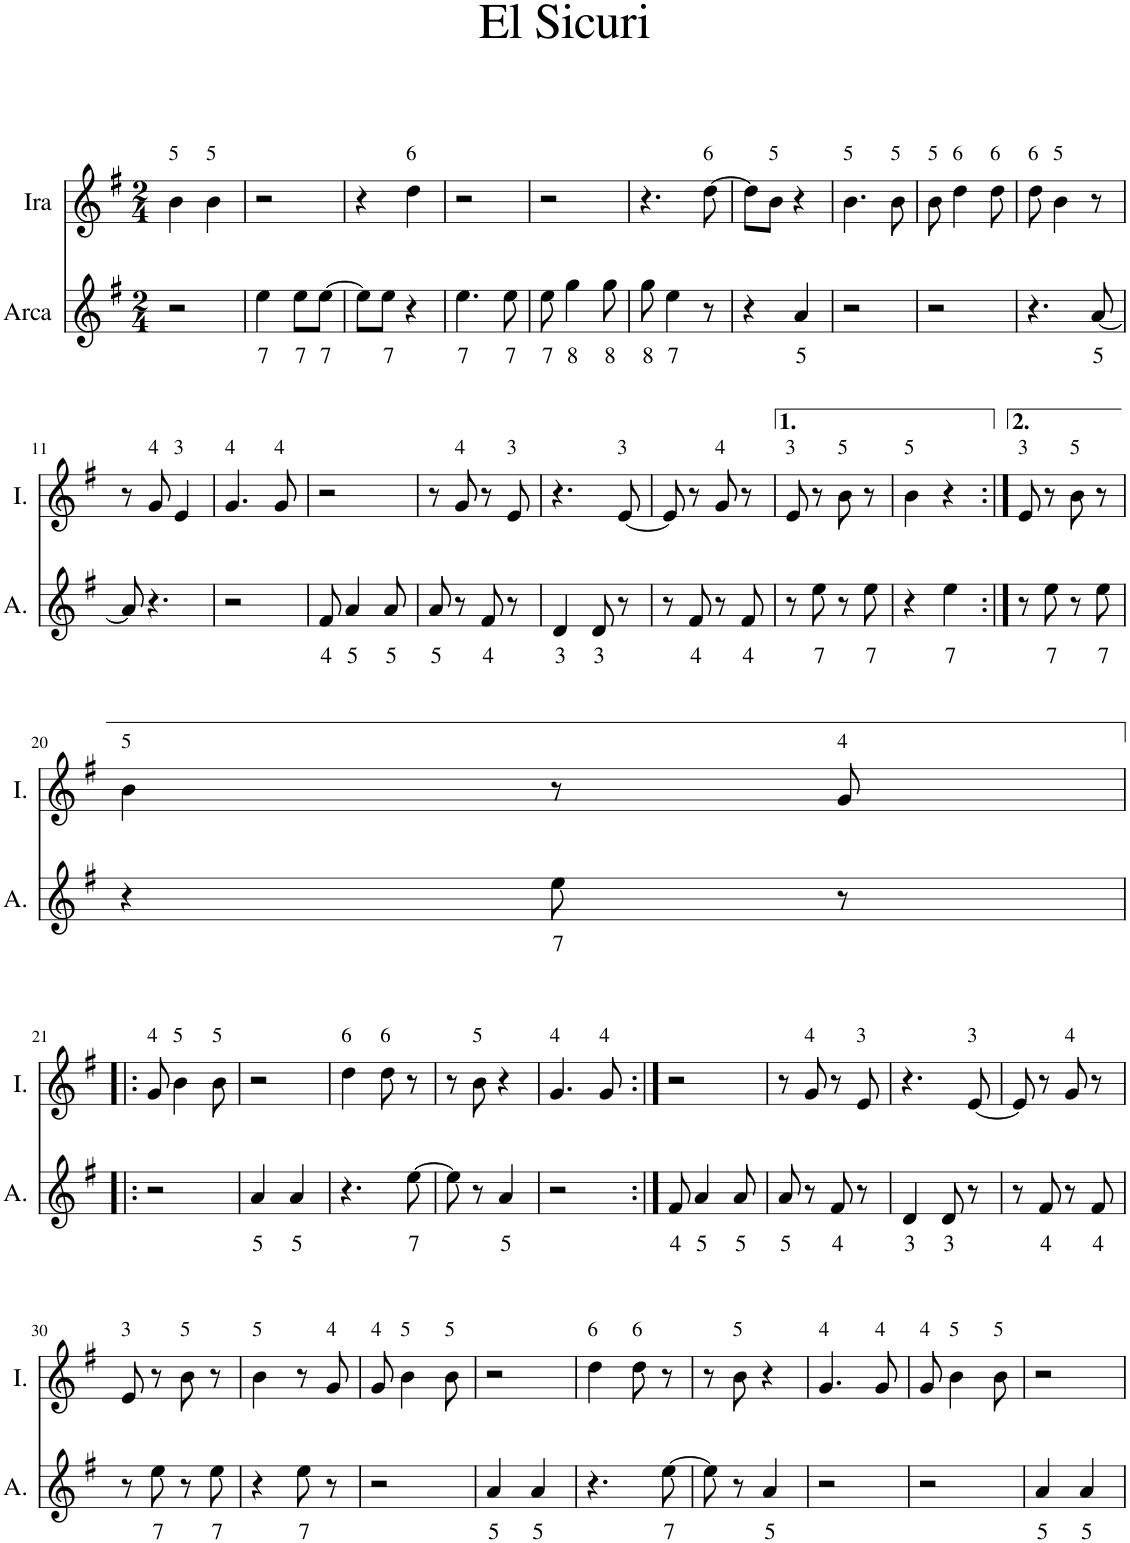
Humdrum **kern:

**kern	**text	**kern
*part2	*part2	*part1
*staff2	*staff2	*staff1
*I"Arca	*	*I"Ira
*I'A.	*	*I'I.
*clefG2	*	*clefG2
*k[f#]	*	*k[f#]
*M2/4	*	*M2/4
=1	=1	=1
!	!	!LO:TX:a:t=5
2r	.	4b\
!	!	!LO:TX:a:t=5
.	.	4b\
=2	=2	=2
!	!LO:LY:b	!
4ee\	7	2r
!	!LO:LY:b	!
8ee\L	7	.
!	!LO:LY:b	!
[8ee\J	7	.
=3	=3	=3
8ee\L]	.	4r
!	!LO:LY:b	!
8ee\J	7	.
!	!	!LO:TX:a:t=6
4r	.	4dd\
=4	=4	=4
!	!LO:LY:b	!
4.ee\	7	2r
!	!LO:LY:b	!
8ee\	7	.
=5	=5	=5
!	!LO:LY:b	!
8ee\	7	2r
!	!LO:LY:b	!
4gg\	8	.
!	!LO:LY:b	!
8gg\	8	.
=6	=6	=6
!	!LO:LY:b	!
8gg\	8	4.r
!	!LO:LY:b	!
4ee\	7	.
!	!	!LO:TX:a:t=6
8r	.	[8dd\
=7	=7	=7
4r	.	8dd\L]
!	!	!LO:TX:a:t=5
.	.	8b\J
!	!LO:LY:b	!
4a/	5	4r
=8	=8	=8
!	!	!LO:TX:a:t=5
2r	.	4.b\
!	!	!LO:TX:a:t=5
.	.	8b\
=9	=9	=9
!	!	!LO:TX:a:t=5
2r	.	8b\
!	!	!LO:TX:a:t=6
.	.	4dd\
!	!	!LO:TX:a:t=6
.	.	8dd\
=10	=10	=10
!	!	!LO:TX:a:t=6
4.r	.	8dd\
!	!	!LO:TX:a:t=5
.	.	4b\
!	!LO:LY:b	!
[8a/	5	8r
!!LO:LB:g=z
=11	=11	=11
8a/]	.	8r
!	!	!LO:TX:a:t=4
4.r	.	8g/
!	!	!LO:TX:a:t=3
.	.	4e/
=12	=12	=12
!	!	!LO:TX:a:t=4
2r	.	4.g/
!	!	!LO:TX:a:t=4
.	.	8g/
=13	=13	=13
!	!LO:LY:b	!
8f#/	4	2r
!	!LO:LY:b	!
4a/	5	.
!	!LO:LY:b	!
8a/	5	.
=14	=14	=14
!	!LO:LY:b	!
8a/	5	8r
!	!	!LO:TX:a:t=4
8r	.	8g/
!	!LO:LY:b	!
8f#/	4	8r
!	!	!LO:TX:a:t=3
8r	.	8e/
=15	=15	=15
!	!LO:LY:b	!
4d/	3	4.r
!	!LO:LY:b	!
8d/	3	.
!	!	!LO:TX:a:t=3
8r	.	[8e/
=16	=16	=16
8r	.	8e/]
!	!LO:LY:b	!
8f#/	4	8r
!	!	!LO:TX:a:t=4
8r	.	8g/
!	!LO:LY:b	!
8f#/	4	8r
=17	=17	=17
!	!	!LO:TX:a:t=3
8r	.	8e/
!	!LO:LY:b	!
8ee\	7	8r
!	!	!LO:TX:a:t=5
8r	.	8b\
!	!LO:LY:b	!
8ee\	7	8r
=18	=18	=18
!	!	!LO:TX:a:t=5
4r	.	4b\
!	!LO:LY:b	!
4ee\	7	4r
=19:|!	=19:|!	=19:|!
!	!	!LO:TX:a:t=3
8r	.	8e/
!	!LO:LY:b	!
8ee\	7	8r
!	!	!LO:TX:a:t=5
8r	.	8b\
!	!LO:LY:b	!
8ee\	7	8r
!!LO:LB:g=z
=20	=20	=20
!	!	!LO:TX:a:t=5
4r	.	4b\
!	!LO:LY:b	!
8ee\	7	8r
!	!	!LO:TX:a:t=4
8r	.	8g/
!!LO:LB:g=z
=21!|:	=21!|:	=21!|:
!	!	!LO:TX:a:t=4
2r	.	8g/
!	!	!LO:TX:a:t=5
.	.	4b\
!	!	!LO:TX:a:t=5
.	.	8b\
=22	=22	=22
!	!LO:LY:b	!
4a/	5	2r
!	!LO:LY:b	!
4a/	5	.
=23	=23	=23
!	!	!LO:TX:a:t=6
4.r	.	4dd\
!	!	!LO:TX:a:t=6
.	.	8dd\
!	!LO:LY:b	!
[8ee\	7	8r
=24	=24	=24
8ee\]	.	8r
!	!	!LO:TX:a:t=5
8r	.	8b\
!	!LO:LY:b	!
4a/	5	4r
=25	=25	=25
!	!	!LO:TX:a:t=4
2r	.	4.g/
!	!	!LO:TX:a:t=4
.	.	8g/
=26:|!	=26:|!	=26:|!
!	!LO:LY:b	!
8f#/	4	2r
!	!LO:LY:b	!
4a/	5	.
!	!LO:LY:b	!
8a/	5	.
=27	=27	=27
!	!LO:LY:b	!
8a/	5	8r
!	!	!LO:TX:a:t=4
8r	.	8g/
!	!LO:LY:b	!
8f#/	4	8r
!	!	!LO:TX:a:t=3
8r	.	8e/
=28	=28	=28
!	!LO:LY:b	!
4d/	3	4.r
!	!LO:LY:b	!
8d/	3	.
!	!	!LO:TX:a:t=3
8r	.	[8e/
=29	=29	=29
8r	.	8e/]
!	!LO:LY:b	!
8f#/	4	8r
!	!	!LO:TX:a:t=4
8r	.	8g/
!	!LO:LY:b	!
8f#/	4	8r
!!LO:LB:g=z
=30	=30	=30
!	!	!LO:TX:a:t=3
8r	.	8e/
!	!LO:LY:b	!
8ee\	7	8r
!	!	!LO:TX:a:t=5
8r	.	8b\
!	!LO:LY:b	!
8ee\	7	8r
=31	=31	=31
!	!	!LO:TX:a:t=5
4r	.	4b\
!	!LO:LY:b	!
8ee\	7	8r
!	!	!LO:TX:a:t=4
8r	.	8g/
=32	=32	=32
!	!	!LO:TX:a:t=4
2r	.	8g/
!	!	!LO:TX:a:t=5
.	.	4b\
!	!	!LO:TX:a:t=5
.	.	8b\
=33	=33	=33
!	!LO:LY:b	!
4a/	5	2r
!	!LO:LY:b	!
4a/	5	.
=34	=34	=34
!	!	!LO:TX:a:t=6
4.r	.	4dd\
!	!	!LO:TX:a:t=6
.	.	8dd\
!	!LO:LY:b	!
[8ee\	7	8r
=35	=35	=35
8ee\]	.	8r
!	!	!LO:TX:a:t=5
8r	.	8b\
!	!LO:LY:b	!
4a/	5	4r
=36	=36	=36
!	!	!LO:TX:a:t=4
2r	.	4.g/
!	!	!LO:TX:a:t=4
.	.	8g/
=37	=37	=37
!	!	!LO:TX:a:t=4
2r	.	8g/
!	!	!LO:TX:a:t=5
.	.	4b\
!	!	!LO:TX:a:t=5
.	.	8b\
=38	=38	=38
!	!LO:LY:b	!
4a/	5	2r
!	!LO:LY:b	!
4a/	5	.
=	=	=
*-	*-	*-
